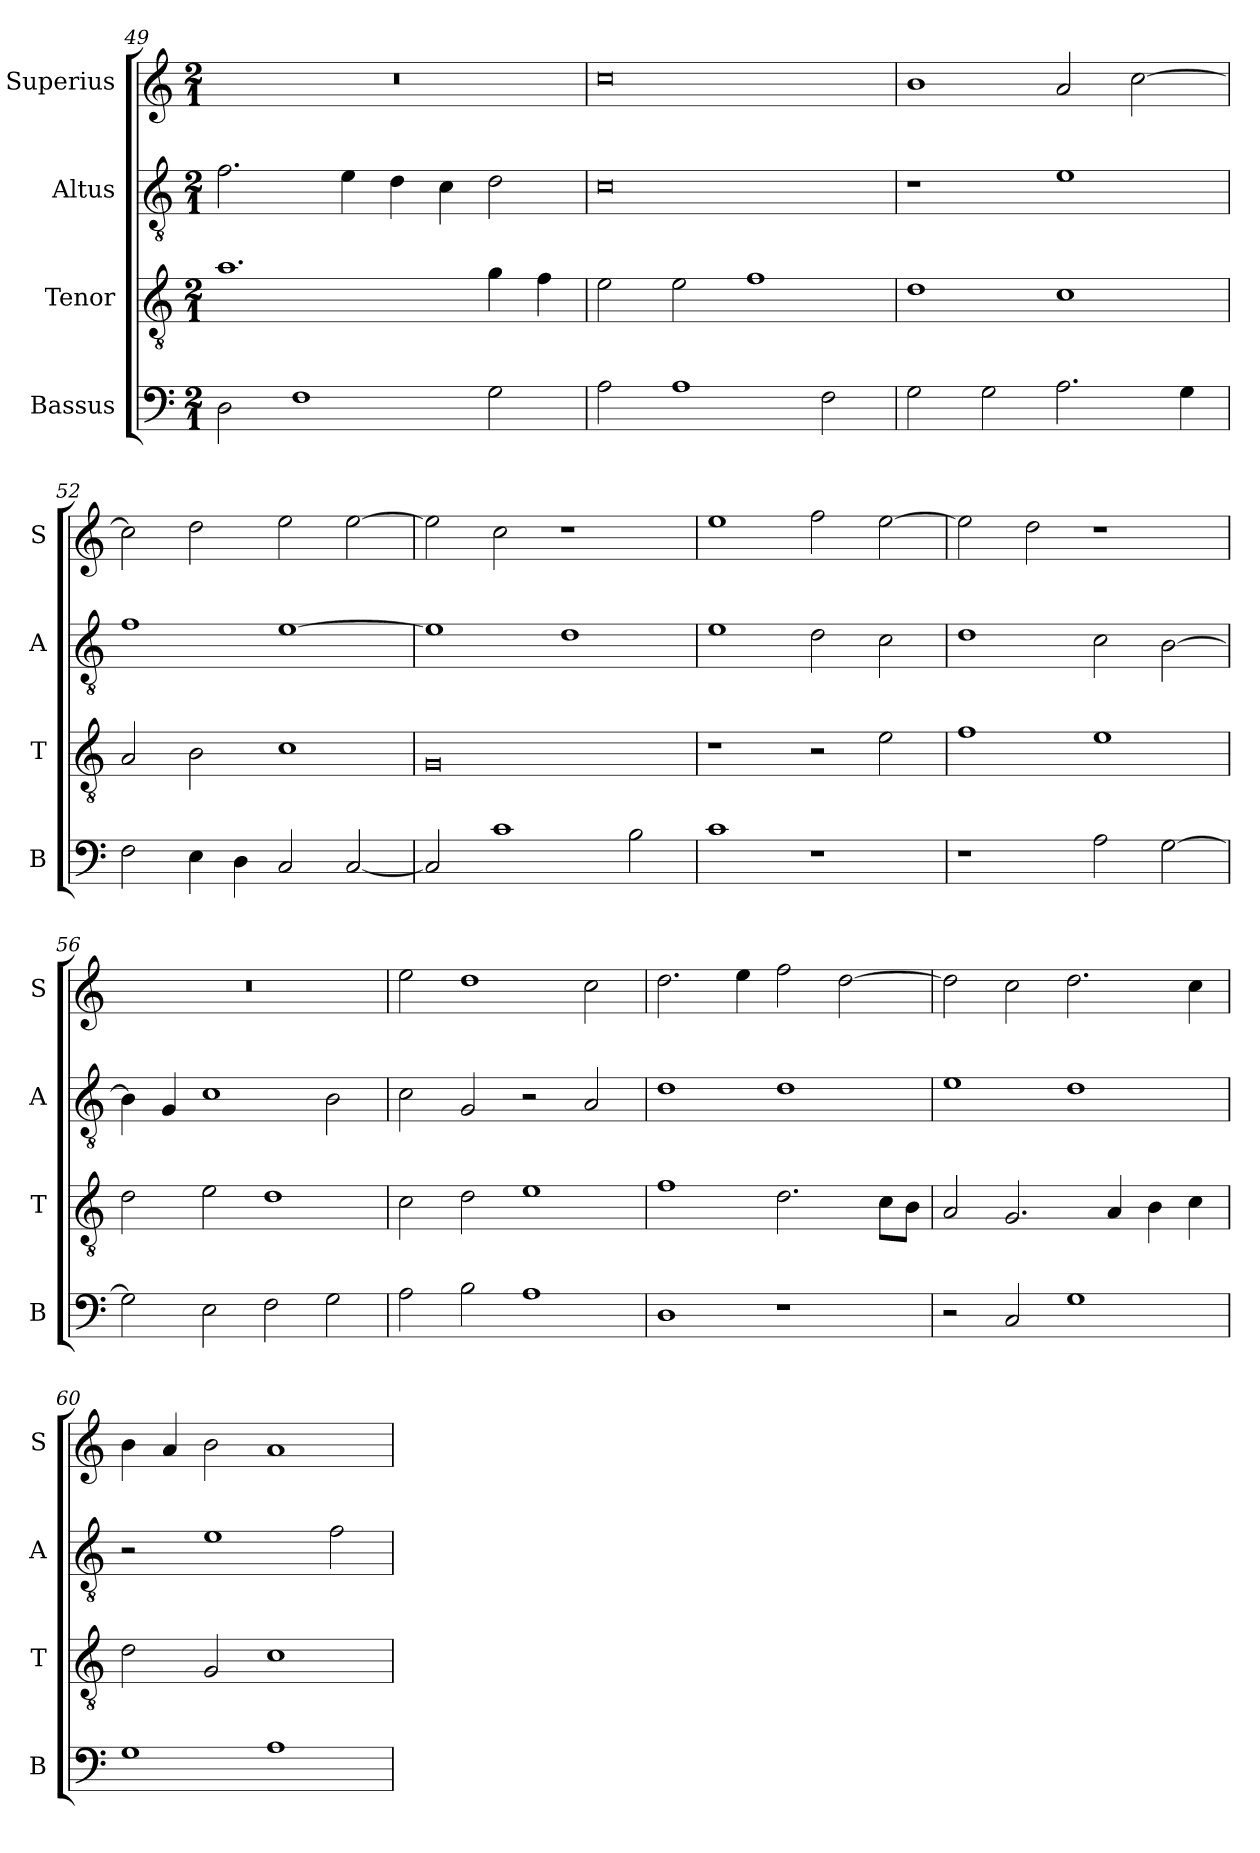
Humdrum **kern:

**kern	**kern	**kern	**kern
*part4	*part3	*part2	*part1
*staff4	*staff3	*staff2	*staff1
*I"Bassus	*I"Tenor	*I"Altus	*I"Superius
*I'B	*I'T	*I'A	*I'S
*clefF4	*clefGv2	*clefGv2	*clefG2
*k[]	*k[]	*k[]	*k[]
*C:	*C:	*C:	*C:
*M2/1	*M2/1	*M2/1	*M2/1
=49	=49	=49	=49
2D	1.a	2.f	0r
1F	.	.	.
.	.	4e	.
.	.	4d	.
.	.	4c	.
2G	4g	2d	.
.	4f	.	.
=50	=50	=50	=50
2A	2e	0c	0cc
1A	2e	.	.
.	1f	.	.
2F	.	.	.
=51	=51	=51	=51
2G	1d	1r	1b
2G	.	.	.
2.A	1c	1e	2a
.	.	.	[2cc
4G	.	.	.
=52	=52	=52	=52
2F	2A	1f	2cc]
4E	2B	.	2dd
4D	.	.	.
2C	1c	[1e	2ee
[2C	.	.	[2ee
=53	=53	=53	=53
2C]	0G	1e]	2ee]
1c	.	.	2cc
.	.	1d	1r
2B	.	.	.
=54	=54	=54	=54
1c	1r	1e	1ee
1r	2r	2d	2ff
.	2e	2c	[2ee
=55	=55	=55	=55
1r	1f	1d	2ee]
.	.	.	2dd
2A	1e	2c	1r
[2G	.	[2B	.
=56	=56	=56	=56
2G]	2d	4B]	0r
.	.	4G	.
2E	2e	1c	.
2F	1d	.	.
2G	.	2B	.
=57	=57	=57	=57
2A	2c	2c	2ee
2B	2d	2G	1dd
1A	1e	2r	.
.	.	2A	2cc
=58	=58	=58	=58
1D	1f	1d	2.dd
.	.	.	4ee
1r	2.d	1d	2ff
.	.	.	[2dd
.	8cL	.	.
.	8BJ	.	.
=59	=59	=59	=59
2r	2A	1e	2dd]
2C	2.G	.	2cc
1G	.	1d	2.dd
.	4A	.	.
.	4B	.	.
.	4c	.	4cc
=60	=60	=60	=60
1G	2d	2r	4b
.	.	.	4a
.	2G	1e	2b
1A	1c	.	1a
.	.	2f	.
=	=	=	=
*-	*-	*-	*-
